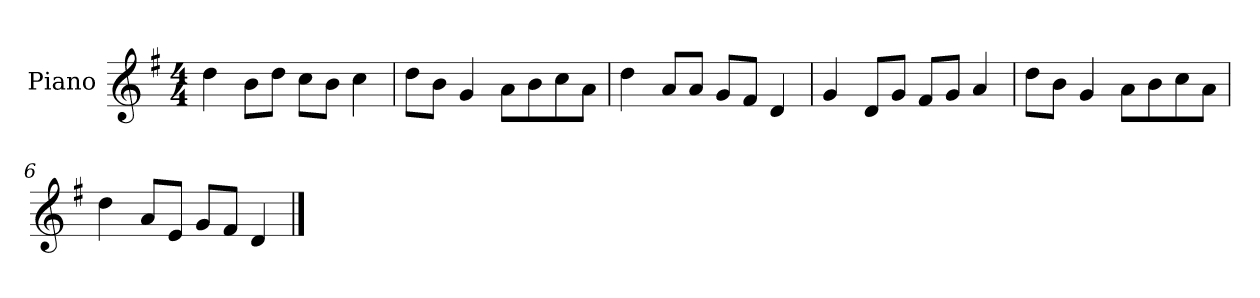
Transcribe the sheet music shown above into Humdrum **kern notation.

**kern
*part1
*staff1
*I"Piano
*I'P-no
*clefG2
*k[f#]
*M4/4
*MM90
=1
4dd\
8b\L
8dd\J
8cc\L
8b\J
4cc\
=2
8dd\L
8b\J
4g/
8a\L
8b\
8cc\
8a\J
=3
4dd\
8a/L
8a/J
8g/L
8f#/J
4d/
=4
4g/
8d/L
8g/J
8f#/L
8g/J
4a/
=5
8dd\L
8b\J
4g/
8a\L
8b\
8cc\
8a\J
=6
4dd\
8a/L
8e/J
8g/L
8f#/J
4d/
==
*-
